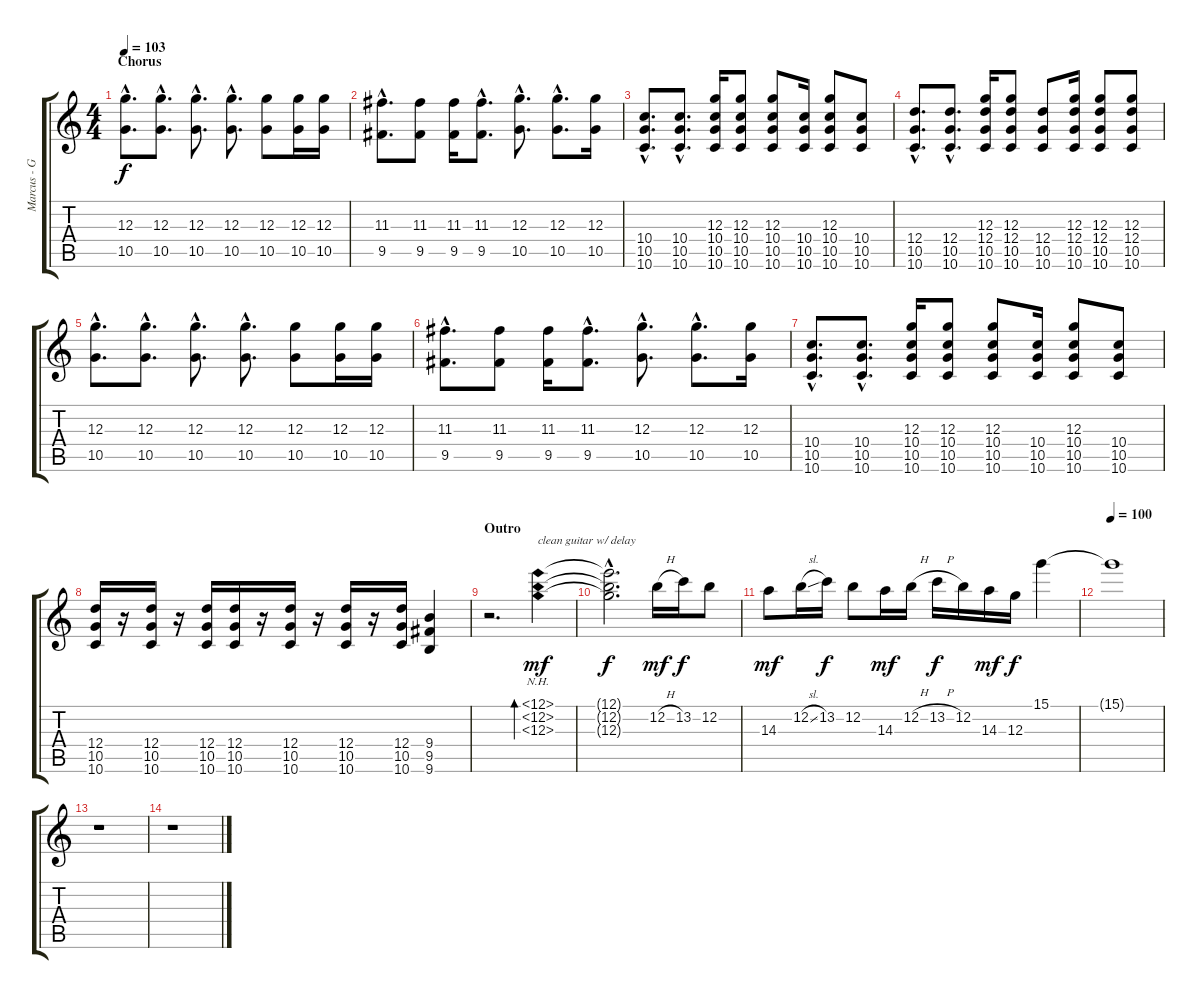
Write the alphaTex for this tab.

\track ("Marcus - Guitar" "Marcus - G") {instrument distortionguitar}
\staff {score tabs}
\tuning (E4 B3 G3 D3 A2 D2) {hide}
\ts (4 4)
\section ("" "Chorus")
\tempo 103
\clef g2
\ks c
(12.3{hac} 10.5{hac}).8{d dy f} (12.3{hac} 10.5{hac}).8{d} (12.3{hac} 10.5{hac}).8{d} (12.3{hac} 10.5{hac}).8{d} (12.3 10.5).8 (12.3 10.5).16 (12.3 10.5).16 |
(11.3{hac} 9.5{hac}).8{d} (11.3 9.5).8 (11.3 9.5).16 (11.3{hac} 9.5).8{d} (12.3{hac} 10.5{hac}).8{d} (12.3{hac} 10.5{hac}).8{d} (12.3 10.5).16 |
(10.4{hac} 10.5{hac} 10.6{hac}).8{d} (10.4{hac} 10.5{hac} 10.6{hac}).8{d} (12.3 10.4 10.5 10.6).16 (12.3 10.4 10.5 10.6).8 (12.3 10.4 10.5 10.6).8 (10.4 10.5 10.6).16 (12.3 10.4 10.5 10.6).8 (10.4 10.5 10.6).8 |
(12.4{hac} 10.5{hac} 10.6{hac}).8{d} (12.4{hac} 10.5{hac} 10.6{hac}).8{d} (12.3 12.4 10.5 10.6).16 (12.3 12.4 10.5 10.6).8 (12.4 10.5 10.6).8 (12.3 12.4 10.5 10.6).16 (12.3 12.4 10.5 10.6).8 (12.3 12.4 10.5 10.6).8 |
(12.3{hac} 10.5{hac}).8{d} (12.3{hac} 10.5{hac}).8{d} (12.3{hac} 10.5{hac}).8{d} (12.3{hac} 10.5{hac}).8{d} (12.3 10.5).8 (12.3 10.5).16 (12.3 10.5).16 |
(11.3{hac} 9.5{hac}).8{d} (11.3 9.5).8 (11.3 9.5).16 (11.3{hac} 9.5).8{d} (12.3{hac} 10.5{hac}).8{d} (12.3{hac} 10.5{hac}).8{d} (12.3 10.5).16 |
(10.4{hac} 10.5{hac} 10.6{hac}).8{d} (10.4{hac} 10.5{hac} 10.6{hac}).8{d} (12.3 10.4 10.5 10.6).16 (12.3 10.4 10.5 10.6).8 (12.3 10.4 10.5 10.6).8 (10.4 10.5 10.6).16 (12.3 10.4 10.5 10.6).8 (10.4 10.5 10.6).8 |
(12.4 10.5 10.6).16 r.16 (12.4 10.5 10.6).16 r.16 (12.4 10.5 10.6).16 (12.4 10.5 10.6).16 r.16 (12.4 10.5 10.6).16 r.16 (12.4 10.5 10.6).16 r.16 (12.4 10.5 10.6).16 (9.4 9.5 9.6).4 |
\section ("" "Outro")
r.2{d} (12.1{nh} 12.2{nh} 12.3{nh}).4{bd 120 txt "clean guitar w/ delay" dy mf instrument electricguitarclean} |
(12.1{hac t} 12.2{hac t} 12.3{hac t}).2{d dy f} 12.2{h}.16{dy mf} 13.2.16{dy f} 12.2.8 |
14.3.8{dy mf} 12.2{sl}.16 13.2.16{dy f} 12.2.8 14.3.16{dy mf} 12.2{h}.16 13.2{h}.16{dy f} 12.2.16 14.3.16{dy mf} 12.3.16{dy f} 15.1.4 |
\tempo 100
15.1{t}.1 |
r.1 |
r.1
